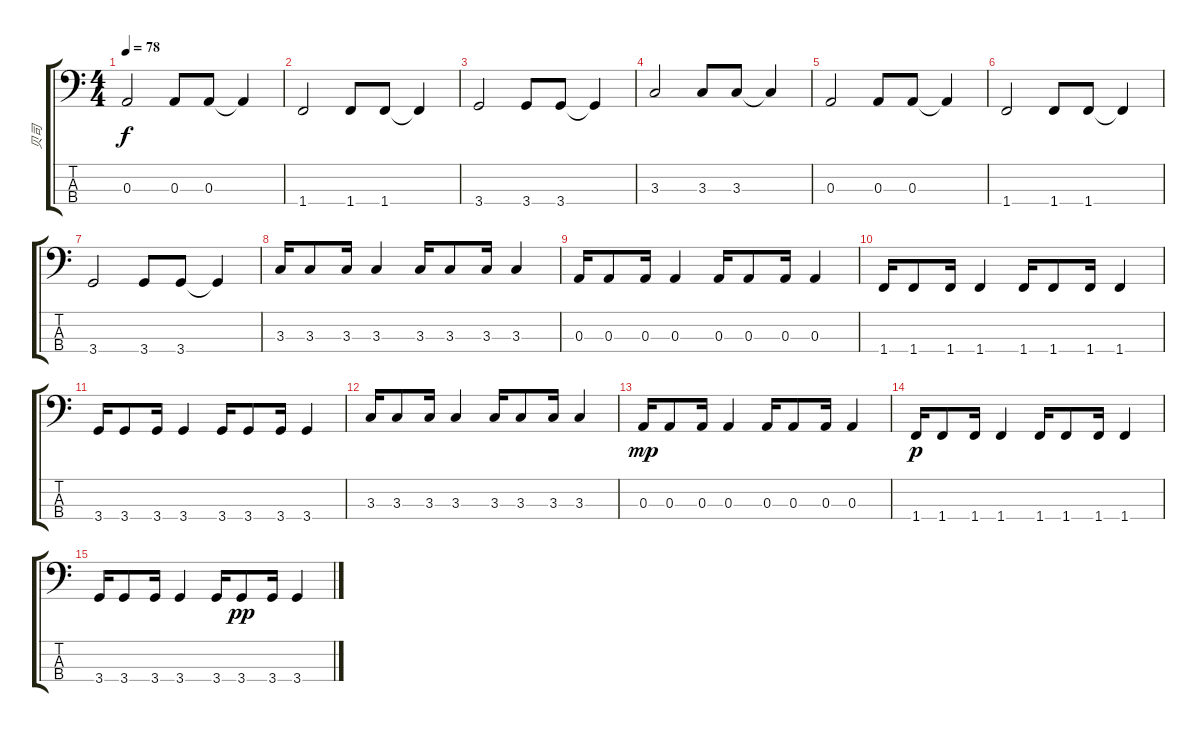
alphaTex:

\track ("贝司" "贝司") {instrument electricbassfinger}
\staff {score tabs}
\tuning (G2 D2 A1 E1) {hide}
\ts (4 4)
\tempo 78
\clef f4
\ks c
0.3.2{dy f} 0.3.8 0.3.8 0.3{t}.4 |
1.4.2 1.4.8 1.4.8 1.4{t}.4 |
3.4.2 3.4.8 3.4.8 3.4{t}.4 |
3.3.2 3.3.8 3.3.8 3.3{t}.4 |
0.3.2 0.3.8 0.3.8 0.3{t}.4 |
1.4.2 1.4.8 1.4.8 1.4{t}.4 |
3.4.2 3.4.8 3.4.8 3.4{t}.4 |
3.3.16 3.3.8 3.3.16 3.3.4 3.3.16 3.3.8 3.3.16 3.3.4 |
0.3.16 0.3.8 0.3.16 0.3.4 0.3.16 0.3.8 0.3.16 0.3.4 |
1.4.16 1.4.8 1.4.16 1.4.4 1.4.16 1.4.8 1.4.16 1.4.4 |
3.4.16 3.4.8 3.4.16 3.4.4 3.4.16 3.4.8 3.4.16 3.4.4 |
3.3.16 3.3.8 3.3.16 3.3.4 3.3.16 3.3.8 3.3.16 3.3.4 |
0.3.16{dy mp} 0.3.8 0.3.16 0.3.4 0.3.16 0.3.8 0.3.16 0.3.4 |
1.4.16{dy p} 1.4.8 1.4.16 1.4.4 1.4.16 1.4.8 1.4.16 1.4.4 |
3.4.16 3.4.8 3.4.16 3.4.4 3.4.16 3.4.8{dy pp} 3.4.16 3.4.4
